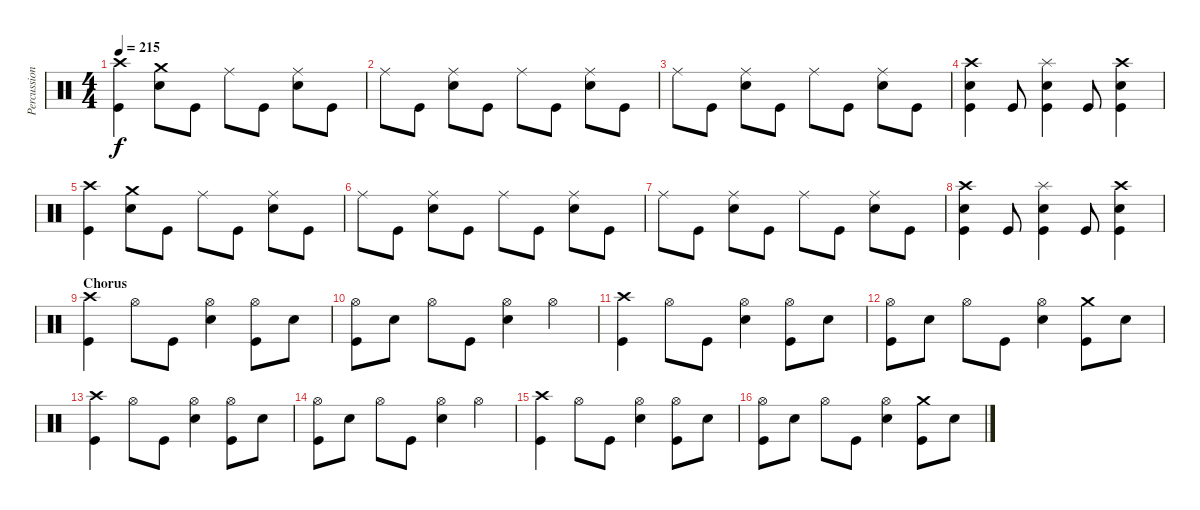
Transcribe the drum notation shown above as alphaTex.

\track ("Percussions" "Percussion") {instrument percussion}
\staff {score}
\articulation defaults
\ts (4 4)
\tempo 215
\clef neutral
\ks c
("Crash high (hit)" "Kick (hit)").4{dy f} ("Crash medium (hit)" "Electric Snare (hit)").8 "Kick (hit)".8 "Ride (middle)".8 "Kick (hit)".8 ("Ride (middle)" "Electric Snare (hit)").8 "Kick (hit)".8 |
"Ride (middle)".8 "Kick (hit)".8 ("Ride (middle)" "Electric Snare (hit)").8 "Kick (hit)".8 "Ride (middle)".8 "Kick (hit)".8 ("Ride (middle)" "Electric Snare (hit)").8 "Kick (hit)".8 |
"Ride (middle)".8 "Kick (hit)".8 ("Ride (middle)" "Electric Snare (hit)").8 "Kick (hit)".8 "Ride (middle)".8 "Kick (hit)".8 ("Ride (middle)" "Electric Snare (hit)").8 "Kick (hit)".8 |
("Crash high (hit)" "Electric Snare (hit)" "Kick (hit)").4 "Kick (hit)".8 ("Splash (hit)" "Electric Snare (hit)" "Kick (hit)").4 "Kick (hit)".8 ("Crash high (hit)" "Electric Snare (hit)" "Kick (hit)").4 |
("Crash high (hit)" "Kick (hit)").4 ("Crash medium (hit)" "Electric Snare (hit)").8 "Kick (hit)".8 "Ride (middle)".8 "Kick (hit)".8 ("Ride (middle)" "Electric Snare (hit)").8 "Kick (hit)".8 |
"Ride (middle)".8 "Kick (hit)".8 ("Ride (middle)" "Electric Snare (hit)").8 "Kick (hit)".8 "Ride (middle)".8 "Kick (hit)".8 ("Ride (middle)" "Electric Snare (hit)").8 "Kick (hit)".8 |
"Ride (middle)".8 "Kick (hit)".8 ("Ride (middle)" "Electric Snare (hit)").8 "Kick (hit)".8 "Ride (middle)".8 "Kick (hit)".8 ("Ride (middle)" "Electric Snare (hit)").8 "Kick (hit)".8 |
("Crash high (hit)" "Electric Snare (hit)" "Kick (hit)").4 "Kick (hit)".8 ("Splash (hit)" "Electric Snare (hit)" "Kick (hit)").4 "Kick (hit)".8 ("Crash high (hit)" "Electric Snare (hit)" "Kick (hit)").4 |
\section ("" "Chorus")
("Crash high (hit)" "Kick (hit)").4 "Hi-Hat (open)".8 "Kick (hit)".8 ("Hi-Hat (open)" "Electric Snare (hit)").4 ("Hi-Hat (open)" "Kick (hit)").8 "Electric Snare (hit)".8 |
("Hi-Hat (open)" "Kick (hit)").8 "Electric Snare (hit)".8 "Hi-Hat (open)".8 "Kick (hit)".8 ("Hi-Hat (open)" "Electric Snare (hit)").4 "Hi-Hat (open)".4 |
("Crash high (hit)" "Kick (hit)").4 "Hi-Hat (open)".8 "Kick (hit)".8 ("Hi-Hat (open)" "Electric Snare (hit)").4 ("Hi-Hat (open)" "Kick (hit)").8 "Electric Snare (hit)".8 |
("Hi-Hat (open)" "Kick (hit)").8 "Electric Snare (hit)".8 "Hi-Hat (open)".8 "Kick (hit)".8 ("Hi-Hat (open)" "Electric Snare (hit)").4 ("Crash medium (hit)" "Kick (hit)").8 "Electric Snare (hit)".8 |
("Crash high (hit)" "Kick (hit)").4 "Hi-Hat (open)".8 "Kick (hit)".8 ("Hi-Hat (open)" "Electric Snare (hit)").4 ("Hi-Hat (open)" "Kick (hit)").8 "Electric Snare (hit)".8 |
("Hi-Hat (open)" "Kick (hit)").8 "Electric Snare (hit)".8 "Hi-Hat (open)".8 "Kick (hit)".8 ("Hi-Hat (open)" "Electric Snare (hit)").4 "Hi-Hat (open)".4 |
("Crash high (hit)" "Kick (hit)").4 "Hi-Hat (open)".8 "Kick (hit)".8 ("Hi-Hat (open)" "Electric Snare (hit)").4 ("Hi-Hat (open)" "Kick (hit)").8 "Electric Snare (hit)".8 |
("Hi-Hat (open)" "Kick (hit)").8 "Electric Snare (hit)".8 "Hi-Hat (open)".8 "Kick (hit)".8 ("Hi-Hat (open)" "Electric Snare (hit)").4 ("Crash medium (hit)" "Kick (hit)").8 "Electric Snare (hit)".8
